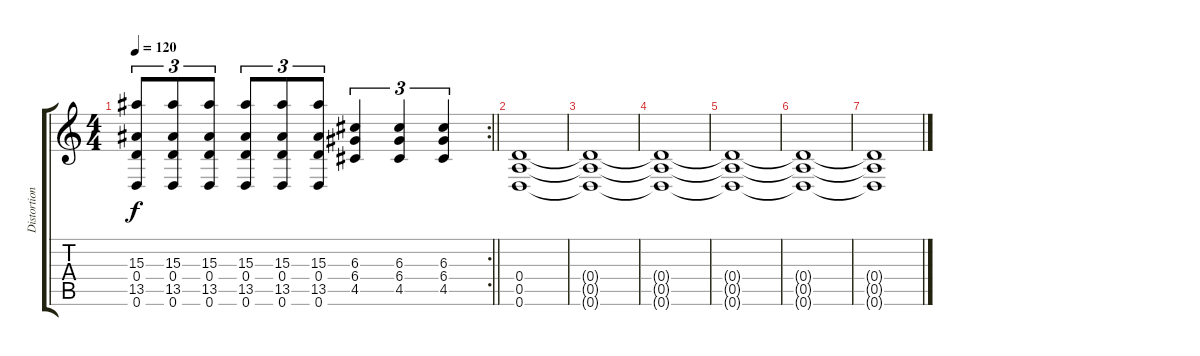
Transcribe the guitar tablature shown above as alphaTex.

\track ("Distortion guitar" "Distortion") {instrument distortionguitar}
\staff {score tabs}
\tuning (E4 B3 G3 D3 A2 D2) {hide}
\rc 2
\ts (4 4)
\tempo 120
\clef g2
\barLineRight lightlight
\ks c
(15.3 0.4 13.5 0.6).8{tu (3 2) dy f} (15.3 0.4 13.5 0.6).8{tu (3 2)} (15.3 0.4 13.5 0.6).8{tu (3 2)} (15.3 0.4 13.5 0.6).8{tu (3 2)} (15.3 0.4 13.5 0.6).8{tu (3 2)} (15.3 0.4 13.5 0.6).8{tu (3 2)} (6.3 6.4 4.5).4{tu (3 2)} (6.3 6.4 4.5).4{tu (3 2)} (6.3 6.4 4.5).4{tu (3 2)} |
(0.4 0.5 0.6).1{volume 0} |
(0.4{t} 0.5{t} 0.6{t}).1 |
(0.4{t} 0.5{t} 0.6{t}).1 |
(0.4{t} 0.5{t} 0.6{t}).1 |
(0.4{t} 0.5{t} 0.6{t}).1 |
(0.4{t} 0.5{t} 0.6{t}).1
